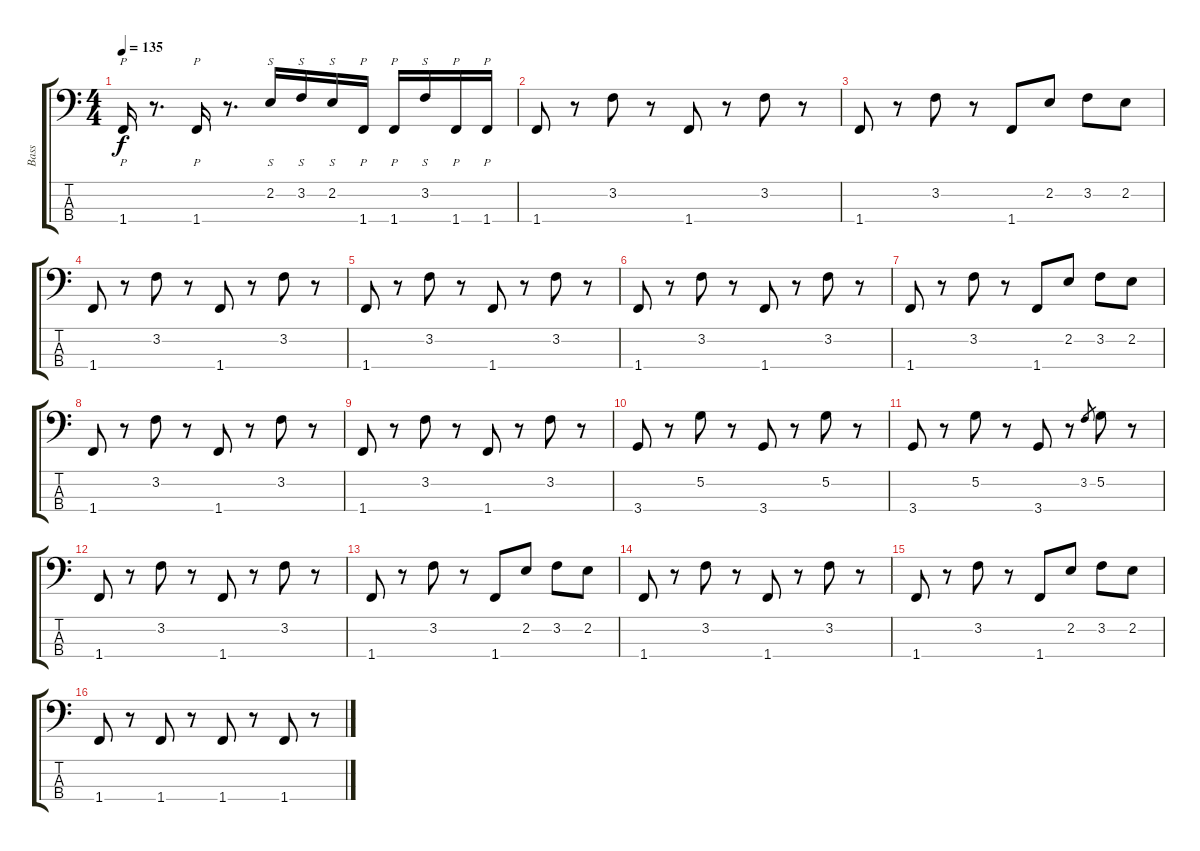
\track ("Bass" "Bass") {instrument slapbass1}
\staff {score tabs}
\tuning (G2 D2 A1 E1) {hide}
\ts (4 4)
\tempo 135
\clef f4
\ks c
1.4.16{p dy f} r.8{d} 1.4.16{p} r.8{d} 2.2.16{s} 3.2.16{s} 2.2.16{s} 1.4.16{p} 1.4.16{p} 3.2.16{s} 1.4.16{p} 1.4.16{p} |
1.4.8 r.8 3.2.8 r.8 1.4.8 r.8 3.2.8 r.8 |
1.4.8 r.8 3.2.8 r.8 1.4.8 2.2.8 3.2.8 2.2.8 |
1.4.8 r.8 3.2.8 r.8 1.4.8 r.8 3.2.8 r.8 |
1.4.8 r.8 3.2.8 r.8 1.4.8 r.8 3.2.8 r.8 |
1.4.8 r.8 3.2.8 r.8 1.4.8 r.8 3.2.8 r.8 |
1.4.8 r.8 3.2.8 r.8 1.4.8 2.2.8 3.2.8 2.2.8 |
1.4.8 r.8 3.2.8 r.8 1.4.8 r.8 3.2.8 r.8 |
1.4.8 r.8 3.2.8 r.8 1.4.8 r.8 3.2.8 r.8 |
3.4.8 r.8 5.2.8 r.8 3.4.8 r.8 5.2.8 r.8 |
3.4.8 r.8 5.2.8 r.8 3.4.8 r.8 3.2.8{gr} 5.2.8 r.8 |
1.4.8 r.8 3.2.8 r.8 1.4.8 r.8 3.2.8 r.8 |
1.4.8 r.8 3.2.8 r.8 1.4.8 2.2.8 3.2.8 2.2.8 |
1.4.8 r.8 3.2.8 r.8 1.4.8 r.8 3.2.8 r.8 |
1.4.8 r.8 3.2.8 r.8 1.4.8 2.2.8 3.2.8 2.2.8 |
1.4.8 r.8 1.4.8 r.8 1.4.8 r.8 1.4.8 r.8
